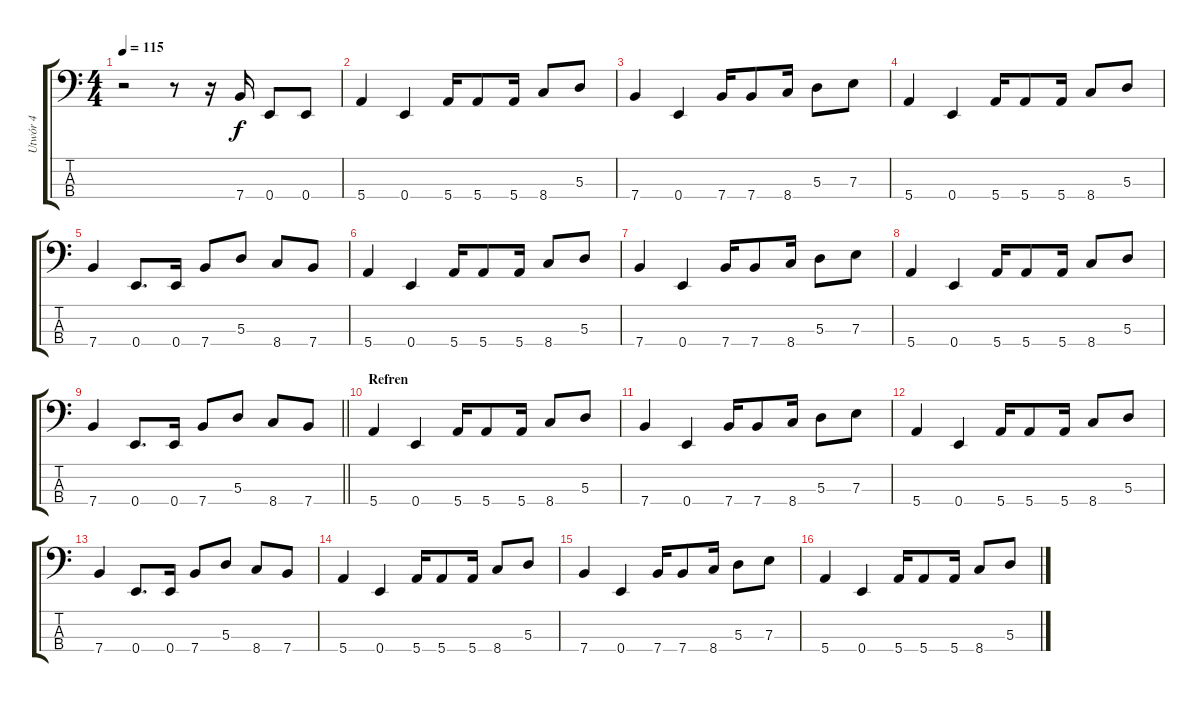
\track ("Utwór 4" "Utwór 4") {instrument electricbassfinger}
\staff {score tabs}
\tuning (G2 D2 A1 E1) {hide}
\ts (4 4)
\tempo 115
\clef f4
\ks c
r.2{dy f} r.8 r.16 7.4.16 0.4.8 0.4.8 |
5.4.4 0.4.4 5.4.16 5.4.8 5.4.16 8.4.8 5.3.8 |
7.4.4 0.4.4 7.4.16 7.4.8 8.4.16 5.3.8 7.3.8 |
5.4.4 0.4.4 5.4.16 5.4.8 5.4.16 8.4.8 5.3.8 |
7.4.4 0.4.8{d} 0.4.16 7.4.8 5.3.8 8.4.8 7.4.8 |
5.4.4 0.4.4 5.4.16 5.4.8 5.4.16 8.4.8 5.3.8 |
7.4.4 0.4.4 7.4.16 7.4.8 8.4.16 5.3.8 7.3.8 |
5.4.4 0.4.4 5.4.16 5.4.8 5.4.16 8.4.8 5.3.8 |
\barLineRight lightlight
7.4.4 0.4.8{d} 0.4.16 7.4.8 5.3.8 8.4.8 7.4.8 |
\section ("" "Refren")
5.4.4 0.4.4 5.4.16 5.4.8 5.4.16 8.4.8 5.3.8 |
7.4.4 0.4.4 7.4.16 7.4.8 8.4.16 5.3.8 7.3.8 |
5.4.4 0.4.4 5.4.16 5.4.8 5.4.16 8.4.8 5.3.8 |
7.4.4 0.4.8{d} 0.4.16 7.4.8 5.3.8 8.4.8 7.4.8 |
5.4.4 0.4.4 5.4.16 5.4.8 5.4.16 8.4.8 5.3.8 |
7.4.4 0.4.4 7.4.16 7.4.8 8.4.16 5.3.8 7.3.8 |
5.4.4 0.4.4 5.4.16 5.4.8 5.4.16 8.4.8 5.3.8
